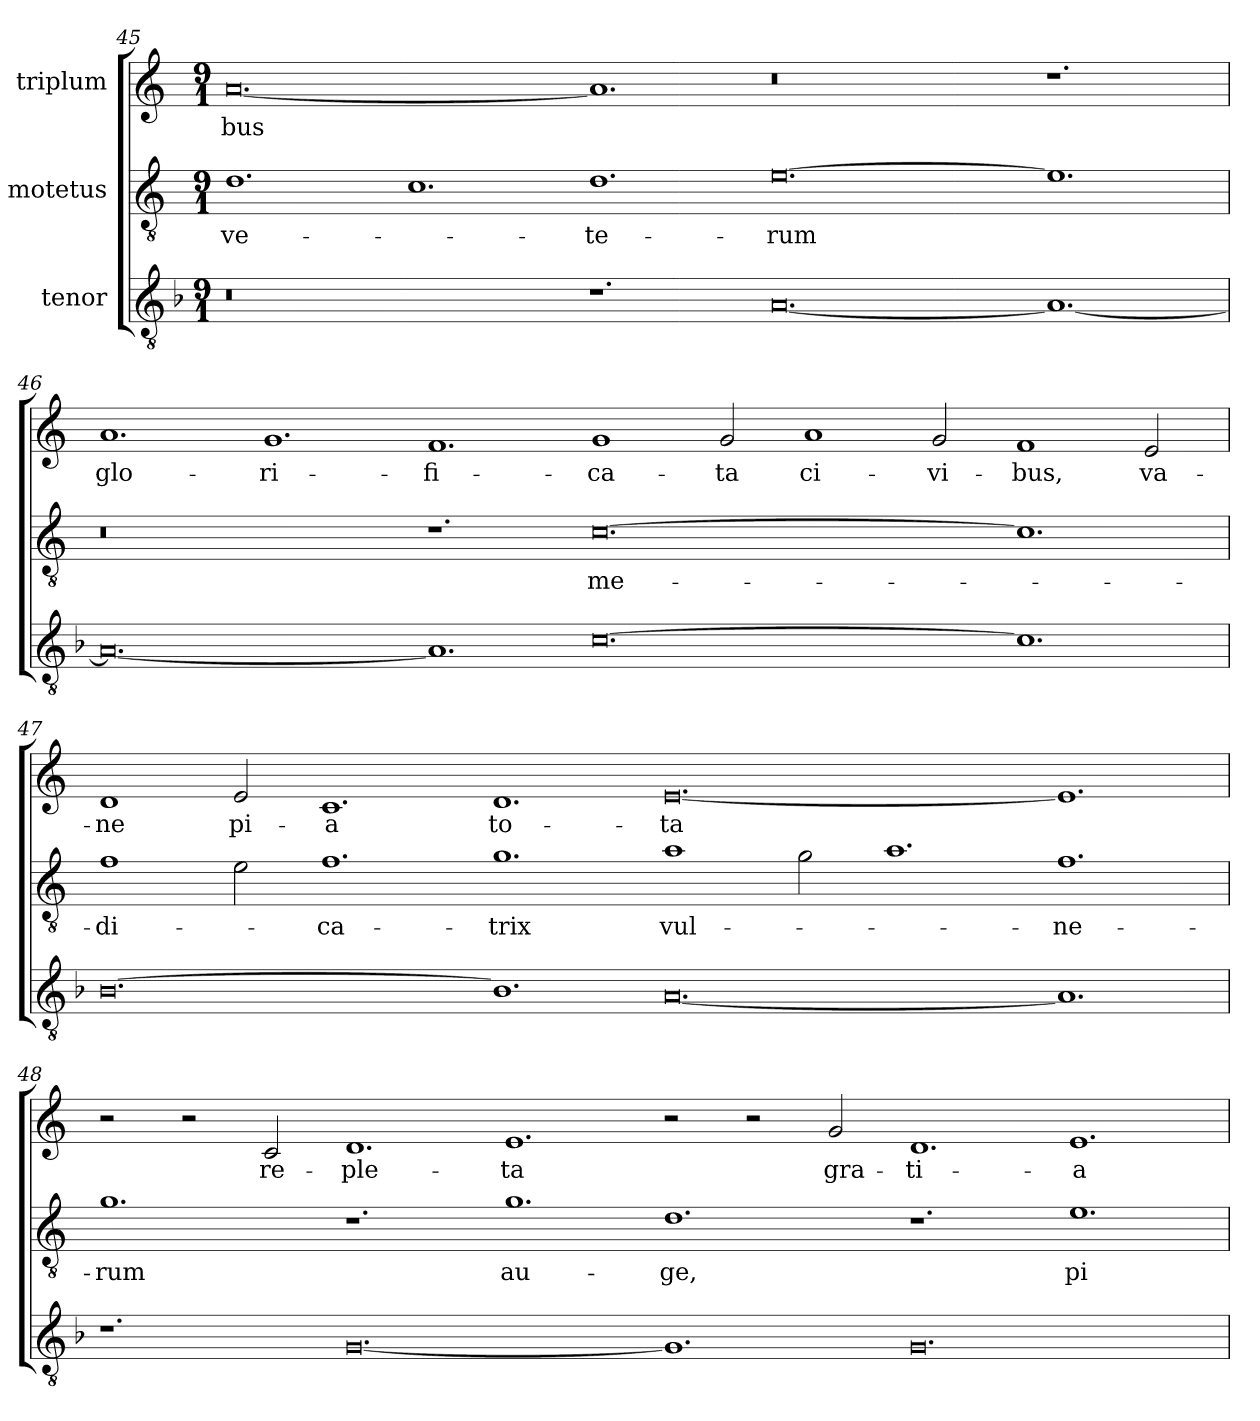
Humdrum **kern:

**kern	**kern	**text	**kern	**text
*part3	*part2	*part2	*part1	*part1
*staff3	*staff2	*staff2	*staff1	*staff1
*I"tenor	*I"motetus	*	*I"triplum	*
!!LO:PB:g=z
*clefGv2	*clefGv2	*	*clefG2	*
*k[b-]	*k[]	*	*k[]	*
*F:	*C:	*	*C:	*
*M9/1	*M9/1	*	*M9/1	*
=45	=45	=45	=45	=45
0.r	1.d\	ve-	[0.a/	-bus
.	1.c\	.	.	.
1.r	1.d\	-te-	1.a/]	.
[0.A/	[0.e\	-rum	0.r	.
1.A/_	1.e\]	.	1.r	.
=46	=46	=46	=46	=46
0.A/_	0.r	.	1.a/	glo-
.	.	.	1.g/	-ri-
1.A/]	1.r	.	1.f/	-fi-
[0.c\	[0.c\	me-	1g/	-ca-
.	.	.	2g/	-ta
.	.	.	1a/	ci-
.	.	.	2g/	-vi-
1.c\]	1.c\]	.	1f/	-bus,
.	.	.	2e/	va-
=47	=47	=47	=47	=47
[0.B-\	1f\	-di-	1d/	-ne
.	2e\	.	2e/	pi-
.	1.f\	-ca-	1.c/	-a
1.B-\]	1.g\	-trix	1.d/	to-
[0.A/	1a\	vul-	[0.e/	-ta
.	2g\	.	.	.
.	1.a\	.	.	.
1.A/]	1.f\	-ne-	1.e/]	.
=48	=48	=48	=48	=48
1.r	1.g\	-rum	2r	.
.	.	.	2r	.
.	.	.	2c/	re-
[0.G/	1.r	.	1.d/	-ple-
.	1.g\	au-	1.e/	-ta
1.G/]	1.d\	-ge,	2r	.
.	.	.	2r	.
.	.	.	2g/	gra-
0.Gi/	1.r	.	1.d/	-ti-
.	1.e\	pi-	1.e/	-a
=	=	=	=	=
*-	*-	*-	*-	*-
